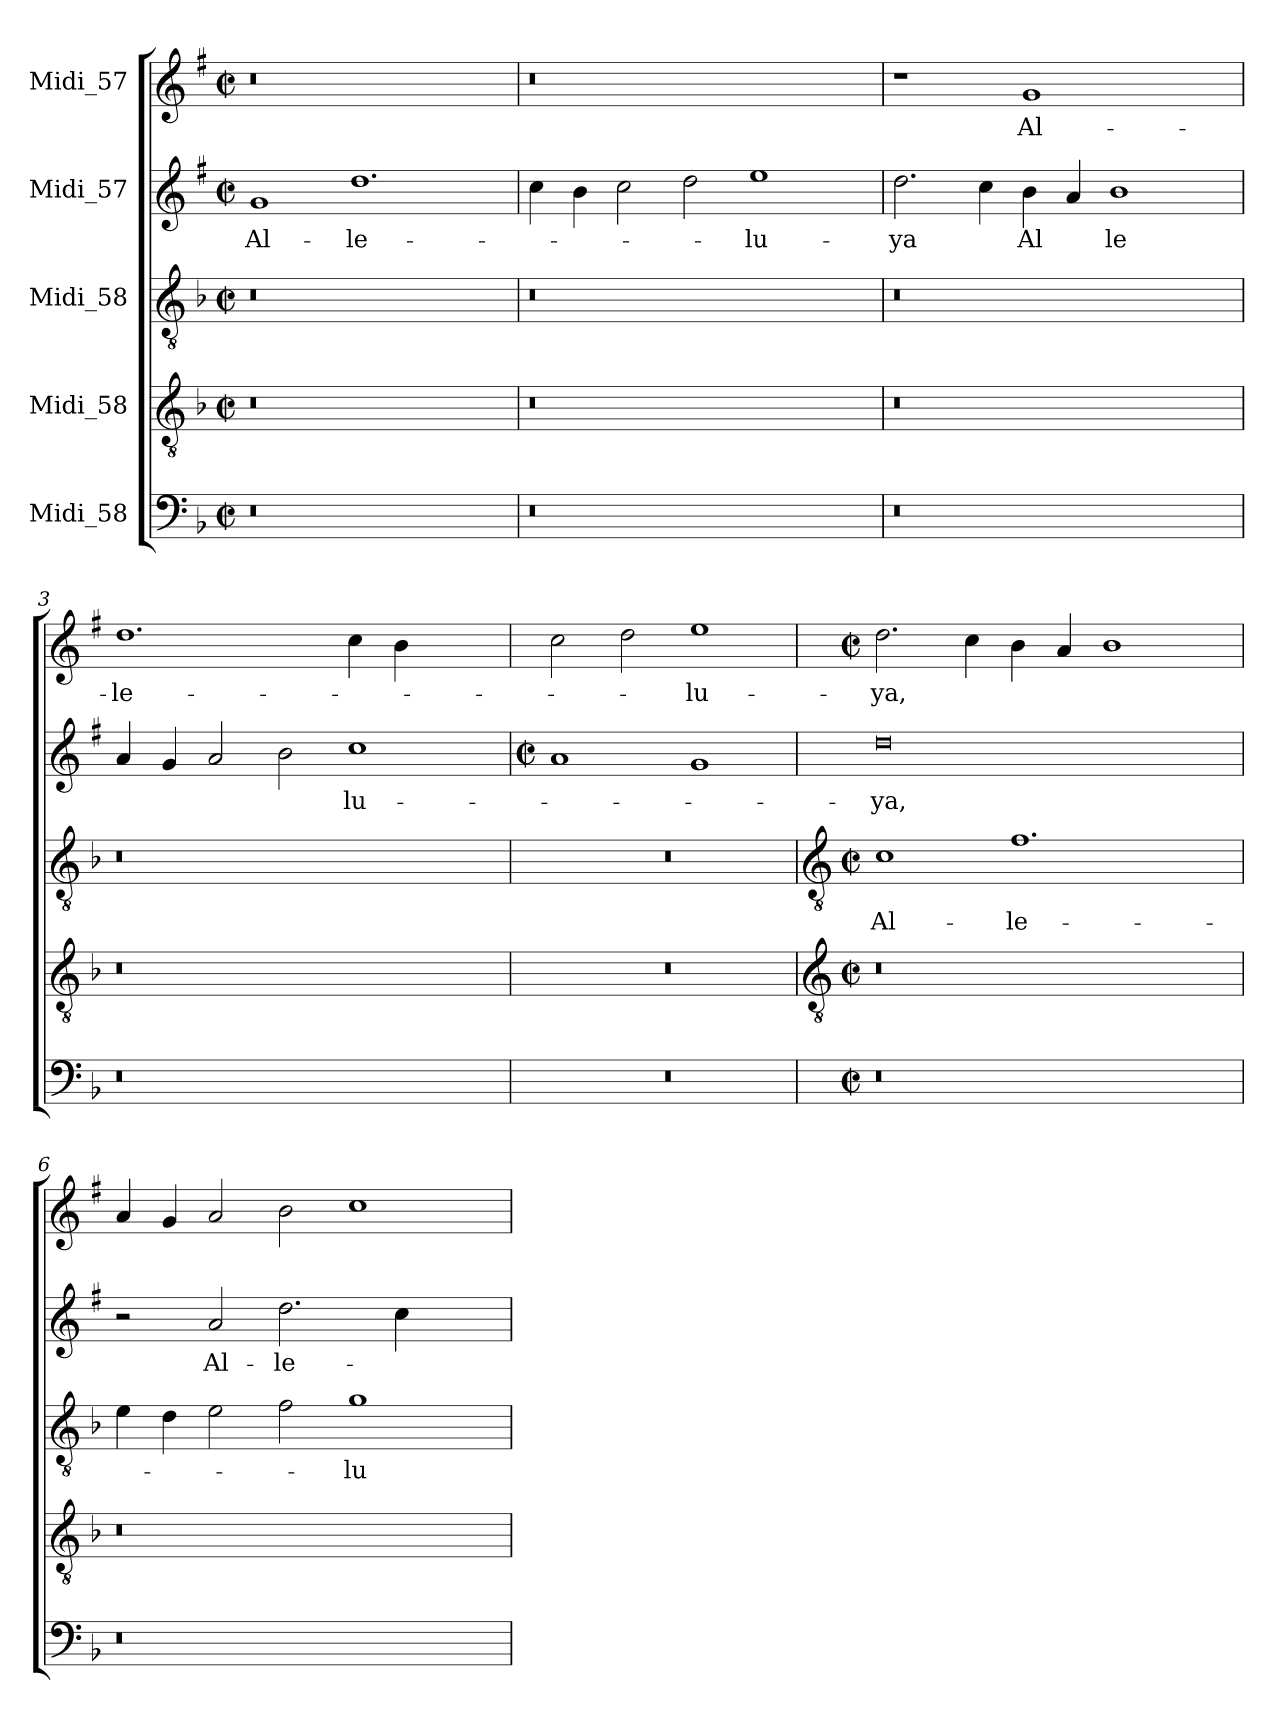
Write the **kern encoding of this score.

**kern	**kern	**kern	**text	**kern	**text	**kern	**text
*part5	*part4	*part3	*part3	*part2	*part2	*part1	*part1
*staff5	*staff4	*staff3	*staff3	*staff2	*staff2	*staff1	*staff1
*I"Midi_58	*I"Midi_58	*I"Midi_58	*	*I"Midi_57	*	*I"Midi_57	*
*clefF4	*clefGv2	*clefGv2	*	*clefG2	*	*clefG2	*
*	*	*	*	*ITrd1c2	*	*ITrd1c2	*
*k[b-]	*k[b-]	*k[b-]	*	*k[b-]	*	*k[b-]	*
*F:	*F:	*F:	*	*F:	*	*F:	*
*M4/2	*M4/2	*M4/2	*	*M4/2	*	*M4/2	*
*met(c|)	*met(c|)	*met(c|)	*	*met(c|)	*	*met(c|)	*
=1	=1	=1	=1	=1	=1	=1	=1
!	!	!	!	!	!LO:LY:b	!	!
0r	0r	0r	.	1f	Al-	0r	.
!	!	!	!	!	!LO:LY:b	!	!
.	.	.	.	1.cc	-le-	.	.
2ryy	2ryy	2ryy	.	.	.	2ryy	.
=1A	=1A	=1A	=1A	=1A	=1A	=1A	=1A
0r	0r	0r	.	4b-	.	0r	.
.	.	.	.	4a	.	.	.
.	.	.	.	2b-	.	.	.
.	.	.	.	2cc	.	.	.
!	!	!	!	!	!LO:LY:b	!	!
.	.	.	.	1dd	-lu-	.	.
2ryy	2ryy	2ryy	.	.	.	2ryy	.
=2A	=2A	=2A	=2A	=2A	=2A	=2A	=2A
!	!	!	!	!	!LO:LY:b	!	!
0r	0r	0r	.	2.cc	-ya	1r	.
.	.	.	.	4b-	.	.	.
!	!	!	!	!	!LO:LY:b	!	!LO:LY:b
.	.	.	.	4a	Al	1f	Al-
.	.	.	.	4g	.	.	.
!	!	!	!	!	!LO:LY:b	!	!
.	.	.	.	1a	le	.	.
2ryy	2ryy	2ryy	.	.	.	2ryy	.
=3A	=3A	=3A	=3A	=3A	=3A	=3A	=3A
!	!	!	!	!	!	!	!LO:LY:b
0r	0r	0r	.	4g	.	1.cc	-le-
.	.	.	.	4f	.	.	.
.	.	.	.	2g	.	.	.
.	.	.	.	2a	.	.	.
!	!	!	!	!	!LO:LY:b	!	!
.	.	.	.	1b-	lu-	4b-	.
.	.	.	.	.	.	4a	.
2ryy	2ryy	2ryy	.	.	.	2ryy	.
!!LO:LB:g=z
=4A	=4A	=4A	=4A	=4A	=4A	=4A	=4A
*	*	*	*	*M4/2	*	*	*
*	*	*	*	*met(c|)	*	*	*
0r	0r	0r	.	1g	.	2b-	.
.	.	.	.	.	.	2cc	.
!	!	!	!	!	!	!	!LO:LY:b
.	.	.	.	1f	.	1dd	-lu-
!!LO:LB:g=z
=5	=5	=5	=5	=5	=5	=5	=5
*	*clefGv2	*clefGv2	*	*	*	*	*
*M4/2	*M4/2	*M4/2	*	*	*	*M4/2	*
*met(c|)	*met(c|)	*met(c|)	*	*	*	*met(c|)	*
!	!	!	!LO:LY:b	!	!LO:LY:b	!	!LO:LY:b
0r	0r	1c	Al-	0cc	-ya,	2.cc	-ya,
.	.	.	.	.	.	4b-	.
!	!	!	!LO:LY:b	!	!	!	!
.	.	1.f	-le-	.	.	4a	.
.	.	.	.	.	.	4g	.
.	.	.	.	.	.	1a	.
2ryy	2ryy	.	.	2ryy	.	.	.
=6	=6	=6	=6	=6	=6	=6	=6
0r	0r	4e	.	2r	.	4g	.
.	.	4d	.	.	.	4f	.
!	!	!	!	!	!LO:LY:b	!	!
.	.	2e	.	2g	Al-	2g	.
!	!	!	!	!	!LO:LY:b	!	!
.	.	2f	.	2.cc	-le-	2a	.
!	!	!	!LO:LY:b	!	!	!	!
.	.	1g	-lu-	.	.	1b-	.
.	.	.	.	4b-	.	.	.
2ryy	2ryy	.	.	2ryy	.	.	.
=	=	=	=	=	=	=	=
*-	*-	*-	*-	*-	*-	*-	*-
